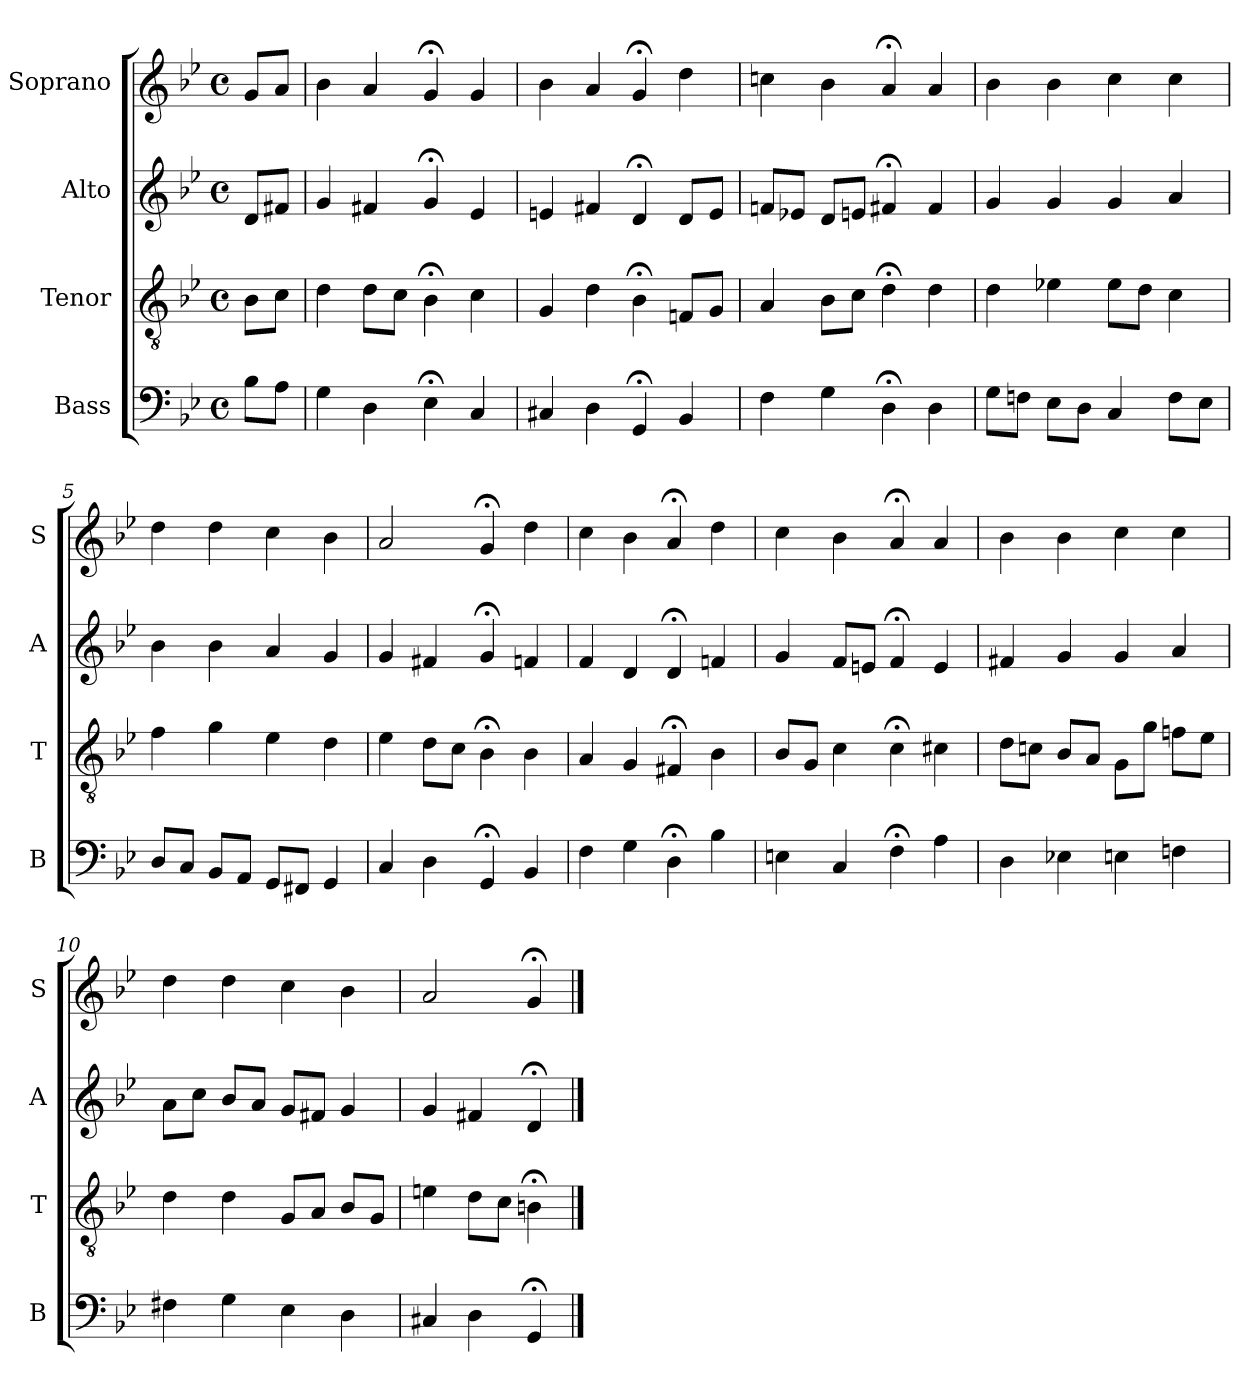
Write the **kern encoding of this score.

**kern	**kern	**kern	**kern
*part4	*part3	*part2	*part1
*staff4	*staff3	*staff2	*staff1
*I"Bass	*I"Tenor	*I"Alto	*I"Soprano
*I'B	*I'T	*I'A	*I'S
*clefF4	*clefGv2	*clefG2	*clefG2
*k[b-e-]	*k[b-e-]	*k[b-e-]	*k[b-e-]
*g:	*g:	*g:	*g:
*M4/4	*M4/4	*M4/4	*M4/4
*met(c)	*met(c)	*met(c)	*met(c)
*MM100	*MM100	*MM100	*MM100
=	=	=	=
8B-L	8B-L	8dL	8gL
8AJ	8cJ	8f#XJ	8aJ
=1	=1	=1	=1
4G	4d	4g	4b-
4D	8dL	4f#X	4a
.	8cJ	.	.
4E-;<	4B-;<	4g;<	4g;<
4C	4c	4e-	4g
=2	=2	=2	=2
4C#X	4G	4en	4b-
4D	4d	4f#X	4a
4GG;<	4B-;<	4d;<	4g;<
4BB-	8FnL	8dL	4dd
.	8GJ	8eJ	.
=3	=3	=3	=3
4F	4A	8fnL	4ccn
.	.	8e-XJ	.
4G	8B-L	8dL	4b-
.	8cJ	8enJ	.
4D;<	4d;<	4f#X;<	4a;<
4D	4d	4f#	4a
=4	=4	=4	=4
8GL	4d	4g	4b-
8FnJ	.	.	.
8E-L	4e-X	4g	4b-
8DJ	.	.	.
4C	8e-L	4g	4cc
.	8dJ	.	.
8FL	4c	4a	4cc
8E-J	.	.	.
=5	=5	=5	=5
8DL	4f	4b-	4dd
8CJ	.	.	.
8BB-L	4g	4b-	4dd
8AAJ	.	.	.
8GGL	4e-	4a	4cc
8FF#XJ	.	.	.
4GG	4d	4g	4b-
=6	=6	=6	=6
4C	4e-	4g	2a
4D	8dL	4f#X	.
.	8cJ	.	.
4GG;<	4B-;<	4g;<	4g;<
4BB-	4B-	4fn	4dd
=7	=7	=7	=7
4F	4A	4f	4cc
4G	4G	4d	4b-
4D;<	4F#X;<	4d;<	4a;<
4B-	4B-	4fn	4dd
=8	=8	=8	=8
4En	8B-L	4g	4cc
.	8GJ	.	.
4C	4c	8fL	4b-
.	.	8enJ	.
4F;<	4c;<	4f;<	4a;<
4A	4c#X	4e	4a
=9	=9	=9	=9
4Di	8diL	4f#Xi	4b-i
.	8cnJ	.	.
4E-X	8B-L	4g	4b-
.	8AJ	.	.
4En	8GL	4g	4cc
.	8gJ	.	.
4Fn	8fnL	4a	4cc
.	8e-J	.	.
=10	=10	=10	=10
4F#X	4d	8aL	4dd
.	.	8ccJ	.
4G	4d	8b-L	4dd
.	.	8aJ	.
4E-	8GL	8gL	4cc
.	8AJ	8f#XJ	.
4D	8B-L	4g	4b-
.	8GJ	.	.
=11	=11	=11	=11
4C#X	4en	4g	2a
4D	8dL	4f#X	.
.	8cJ	.	.
4GG;<	4Bn;<	4d;<	4g;<
==	==	==	==
*-	*-	*-	*-
